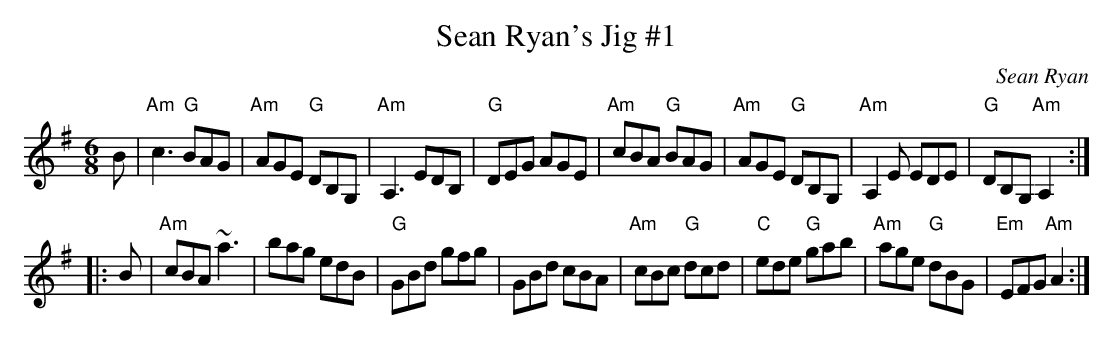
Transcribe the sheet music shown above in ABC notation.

X:1
T: Sean Ryan's Jig #1
C: Sean Ryan
M: 6/8
L: 1/8
K: Ador
B \
| "Am"c3 "G"BAG | "Am"AGE "G"DB,G, | "Am"A,3 EDB, | "G"DEG AGE \
| "Am"cBA "G"BAG | "Am"AGE "G"DB,G, | "Am"A,2E EDE | "G"DB,G, "Am"A,2 :|
|: B \
| "Am"cBA ~a3 | bag edB | "G"GBd gfg | GBd cBA \
| "Am"cBc "G"dcd | "C"ede "G"gab | "Am"age "G"dBG | "Em"EFG "Am"A2 :|
